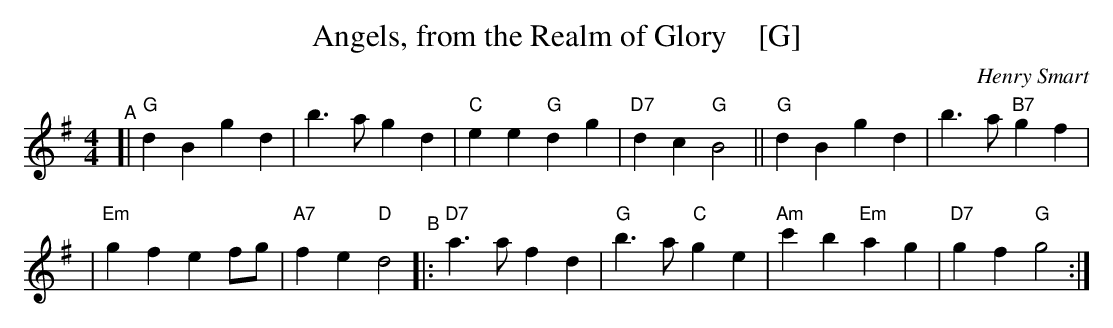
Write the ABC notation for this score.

X:1
T: Angels, from the Realm of Glory    [G]
C: Henry Smart
M: 4/4
L: 1/4
K: G
"^A"[| "G"dB gd | b>a gd |  "C"ee "G"dg | "D7" dc "G"B2 || "G"dB gd | b>a "B7"gf |
| "Em"gf ef/g/ | "A7"fe "D"d2 "^B"|: "D7"a>a fd | "G"b>a "C"ge | "Am"c'b "Em"ag | "D7"gf "G"g2 :|
